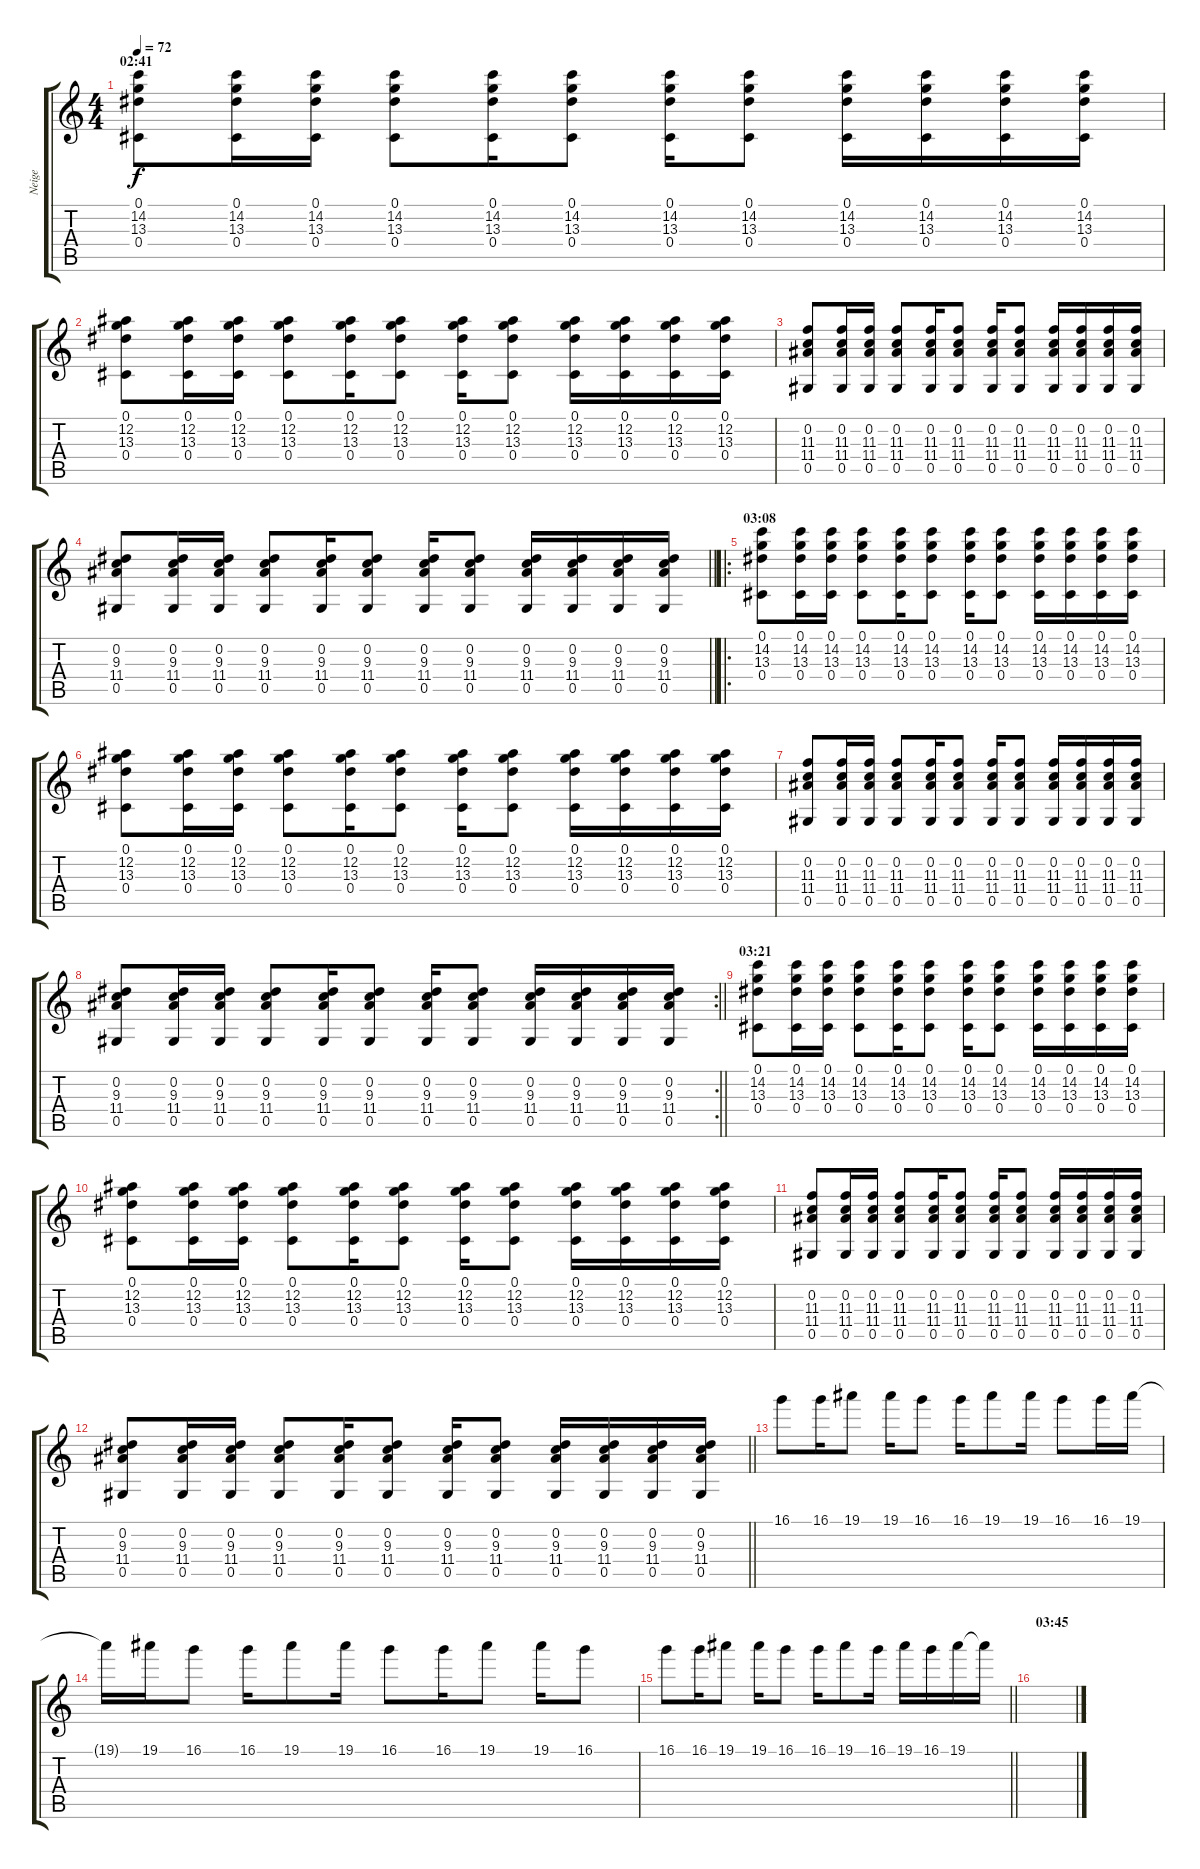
\track ("Neige" "Neige") {instrument overdrivenguitar}
\staff {score tabs}
\tuning (Eb4 Bb3 Gb3 Db3 Ab2 Eb2) {hide}
\ts (4 4)
\section ("" "02:41")
\tempo 72
\clef g2
\ks c
(0.1 14.2 13.3 0.4).8{dy f} (0.1 14.2 13.3 0.4).16 (0.1 14.2 13.3 0.4).16 (0.1 14.2 13.3 0.4).8 (0.1 14.2 13.3 0.4).16 (0.1 14.2 13.3 0.4).8 (0.1 14.2 13.3 0.4).16 (0.1 14.2 13.3 0.4).8 (0.1 14.2 13.3 0.4).16 (0.1 14.2 13.3 0.4).16 (0.1 14.2 13.3 0.4).16 (0.1 14.2 13.3 0.4).16 |
(0.1 12.2 13.3 0.4).8 (0.1 12.2 13.3 0.4).16 (0.1 12.2 13.3 0.4).16 (0.1 12.2 13.3 0.4).8 (0.1 12.2 13.3 0.4).16 (0.1 12.2 13.3 0.4).8 (0.1 12.2 13.3 0.4).16 (0.1 12.2 13.3 0.4).8 (0.1 12.2 13.3 0.4).16 (0.1 12.2 13.3 0.4).16 (0.1 12.2 13.3 0.4).16 (0.1 12.2 13.3 0.4).16 |
(0.2 11.3 11.4 0.5).8 (0.2 11.3 11.4 0.5).16 (0.2 11.3 11.4 0.5).16 (0.2 11.3 11.4 0.5).8 (0.2 11.3 11.4 0.5).16 (0.2 11.3 11.4 0.5).8 (0.2 11.3 11.4 0.5).16 (0.2 11.3 11.4 0.5).8 (0.2 11.3 11.4 0.5).16 (0.2 11.3 11.4 0.5).16 (0.2 11.3 11.4 0.5).16 (0.2 11.3 11.4 0.5).16 |
\barLineRight lightlight
(0.2 9.3 11.4 0.5).8 (0.2 9.3 11.4 0.5).16 (0.2 9.3 11.4 0.5).16 (0.2 9.3 11.4 0.5).8 (0.2 9.3 11.4 0.5).16 (0.2 9.3 11.4 0.5).8 (0.2 9.3 11.4 0.5).16 (0.2 9.3 11.4 0.5).8 (0.2 9.3 11.4 0.5).16 (0.2 9.3 11.4 0.5).16 (0.2 9.3 11.4 0.5).16 (0.2 9.3 11.4 0.5).16 |
\ro
\section ("" "03:08")
(0.1 14.2 13.3 0.4).8 (0.1 14.2 13.3 0.4).16 (0.1 14.2 13.3 0.4).16 (0.1 14.2 13.3 0.4).8 (0.1 14.2 13.3 0.4).16 (0.1 14.2 13.3 0.4).8 (0.1 14.2 13.3 0.4).16 (0.1 14.2 13.3 0.4).8 (0.1 14.2 13.3 0.4).16 (0.1 14.2 13.3 0.4).16 (0.1 14.2 13.3 0.4).16 (0.1 14.2 13.3 0.4).16 |
(0.1 12.2 13.3 0.4).8 (0.1 12.2 13.3 0.4).16 (0.1 12.2 13.3 0.4).16 (0.1 12.2 13.3 0.4).8 (0.1 12.2 13.3 0.4).16 (0.1 12.2 13.3 0.4).8 (0.1 12.2 13.3 0.4).16 (0.1 12.2 13.3 0.4).8 (0.1 12.2 13.3 0.4).16 (0.1 12.2 13.3 0.4).16 (0.1 12.2 13.3 0.4).16 (0.1 12.2 13.3 0.4).16 |
(0.2 11.3 11.4 0.5).8 (0.2 11.3 11.4 0.5).16 (0.2 11.3 11.4 0.5).16 (0.2 11.3 11.4 0.5).8 (0.2 11.3 11.4 0.5).16 (0.2 11.3 11.4 0.5).8 (0.2 11.3 11.4 0.5).16 (0.2 11.3 11.4 0.5).8 (0.2 11.3 11.4 0.5).16 (0.2 11.3 11.4 0.5).16 (0.2 11.3 11.4 0.5).16 (0.2 11.3 11.4 0.5).16 |
\rc 2
\barLineRight lightlight
(0.2 9.3 11.4 0.5).8 (0.2 9.3 11.4 0.5).16 (0.2 9.3 11.4 0.5).16 (0.2 9.3 11.4 0.5).8 (0.2 9.3 11.4 0.5).16 (0.2 9.3 11.4 0.5).8 (0.2 9.3 11.4 0.5).16 (0.2 9.3 11.4 0.5).8 (0.2 9.3 11.4 0.5).16 (0.2 9.3 11.4 0.5).16 (0.2 9.3 11.4 0.5).16 (0.2 9.3 11.4 0.5).16 |
\section ("" "03:21")
(0.1 14.2 13.3 0.4).8 (0.1 14.2 13.3 0.4).16 (0.1 14.2 13.3 0.4).16 (0.1 14.2 13.3 0.4).8 (0.1 14.2 13.3 0.4).16 (0.1 14.2 13.3 0.4).8 (0.1 14.2 13.3 0.4).16 (0.1 14.2 13.3 0.4).8 (0.1 14.2 13.3 0.4).16 (0.1 14.2 13.3 0.4).16 (0.1 14.2 13.3 0.4).16 (0.1 14.2 13.3 0.4).16 |
(0.1 12.2 13.3 0.4).8 (0.1 12.2 13.3 0.4).16 (0.1 12.2 13.3 0.4).16 (0.1 12.2 13.3 0.4).8 (0.1 12.2 13.3 0.4).16 (0.1 12.2 13.3 0.4).8 (0.1 12.2 13.3 0.4).16 (0.1 12.2 13.3 0.4).8 (0.1 12.2 13.3 0.4).16 (0.1 12.2 13.3 0.4).16 (0.1 12.2 13.3 0.4).16 (0.1 12.2 13.3 0.4).16 |
(0.2 11.3 11.4 0.5).8 (0.2 11.3 11.4 0.5).16 (0.2 11.3 11.4 0.5).16 (0.2 11.3 11.4 0.5).8 (0.2 11.3 11.4 0.5).16 (0.2 11.3 11.4 0.5).8 (0.2 11.3 11.4 0.5).16 (0.2 11.3 11.4 0.5).8 (0.2 11.3 11.4 0.5).16 (0.2 11.3 11.4 0.5).16 (0.2 11.3 11.4 0.5).16 (0.2 11.3 11.4 0.5).16 |
\barLineRight lightlight
(0.2 9.3 11.4 0.5).8 (0.2 9.3 11.4 0.5).16 (0.2 9.3 11.4 0.5).16 (0.2 9.3 11.4 0.5).8 (0.2 9.3 11.4 0.5).16 (0.2 9.3 11.4 0.5).8 (0.2 9.3 11.4 0.5).16 (0.2 9.3 11.4 0.5).8 (0.2 9.3 11.4 0.5).16 (0.2 9.3 11.4 0.5).16 (0.2 9.3 11.4 0.5).16 (0.2 9.3 11.4 0.5).16 |
16.1.8 16.1.16 19.1.8 19.1.16 16.1.8 16.1.16 19.1.8 19.1.16 16.1.8 16.1.16 19.1.16 |
19.1{t}.16 19.1.16 16.1.8 16.1.16 19.1.8 19.1.16 16.1.8 16.1.16 19.1.8 19.1.16 16.1.8 |
\barLineRight lightlight
16.1.8 16.1.16 19.1.8 19.1.16 16.1.8 16.1.16 19.1.8 16.1.16 19.1.16 16.1.16 19.1.16 19.1{t}.16 |
\section ("" "03:45")
